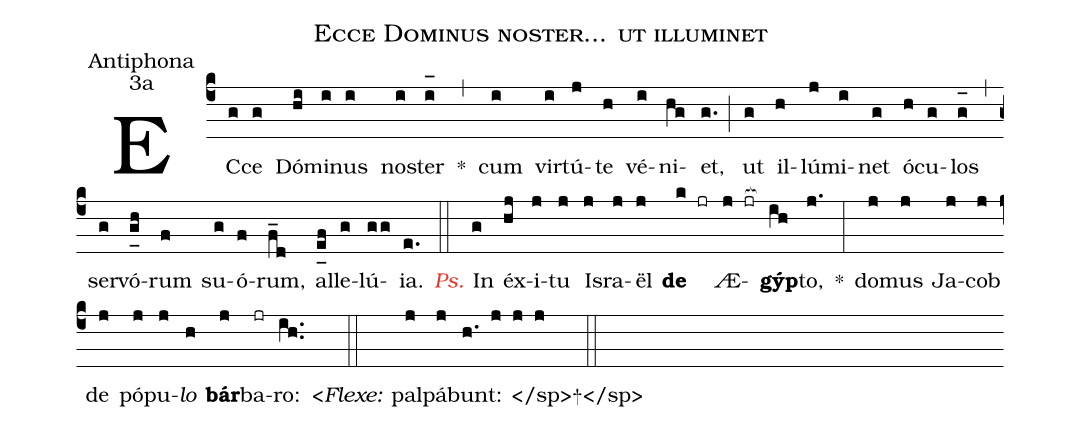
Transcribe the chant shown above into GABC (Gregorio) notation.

name:Ecce Dominus noster... ut illuminet;
office-part:Antiphona;
mode:3a;
%%
(c4) EC(g)ce(g) Dó(hi)mi(i)nus(i) no(i)ster(i_[oh:h]) *(,) cum(i) vir(i)tú(j)te(h) vé(i)ni(hg)et,(g.) (;) ut(g) il(h)lú(j)mi(i)net(g) ó(h)cu(g)los(g_[oh:h]) (,) ser(g)vó(g_[uh:l]h)rum(f) su(g)ó(f)rum,(f_d) al(e_[uh:l]f)le(g)lú(gg){ia}.(e.) (::)

<c><i>Ps.</i></c> In(g) éx(hj)i(j)tu(j) Is(j)ra(j)ël(j) <b>de</b>(k jr) Æ(j jr[ocb:1{])<b>gýp</b>(ih[ocb:0}])to,(j.) <sp>*</sp>(:) do(j)mus(j) Ja(j)cob(j) de(j) pó(j)pu(j)<i>lo</i>(h) <b>bár</b>(j)ba(jr)ro:(ih..) (::)
<<i>Flexe:</i>  p{a}l(j)pá(j)bunt: </sp>+</sp>(h. j j j  ::)
